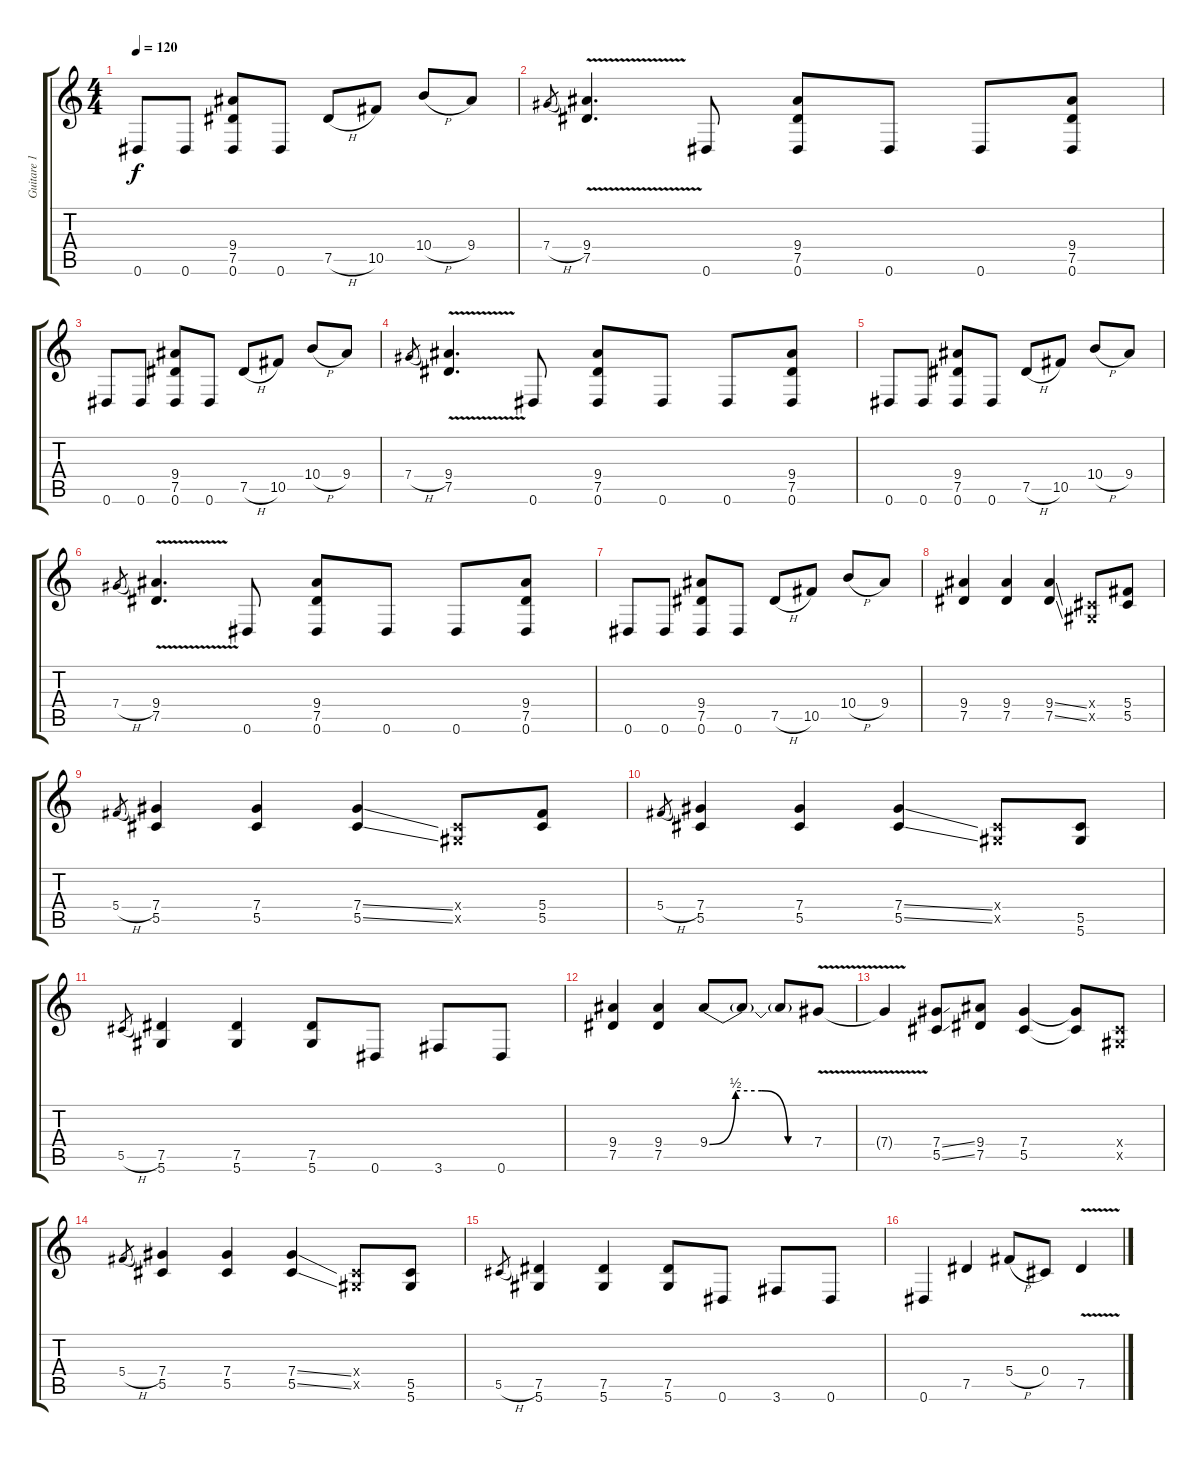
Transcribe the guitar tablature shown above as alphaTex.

\track ("Guitare 1 (James)" "Guitare 1 ") {instrument electricguitarclean}
\staff {score tabs}
\tuning (Eb4 Bb3 Gb3 Db3 Ab2 Eb2) {hide}
\ts (4 4)
\tempo 120
\clef g2
\ks c
0.6.8{dy f} 0.6.8 (9.4 7.5 0.6).8 0.6.8 7.5{h}.8 10.5.8 10.4{h}.8 9.4.8 |
7.4{h}.8{gr} (9.4{v} 7.5{v}).4{d} 0.6.8 (9.4 7.5 0.6).8 0.6.8 0.6.8 (9.4 7.5 0.6).8 |
0.6.8 0.6.8 (9.4 7.5 0.6).8 0.6.8 7.5{h}.8 10.5.8 10.4{h}.8 9.4.8 |
7.4{h}.8{gr} (9.4{v} 7.5{v}).4{d} 0.6.8 (9.4 7.5 0.6).8 0.6.8 0.6.8 (9.4 7.5 0.6).8 |
0.6.8 0.6.8 (9.4 7.5 0.6).8 0.6.8 7.5{h}.8 10.5.8 10.4{h}.8 9.4.8 |
7.4{h}.8{gr} (9.4{v} 7.5{v}).4{d} 0.6.8 (9.4 7.5 0.6).8 0.6.8 0.6.8 (9.4 7.5 0.6).8 |
0.6.8 0.6.8 (9.4 7.5 0.6).8 0.6.8 7.5{h}.8 10.5.8 10.4{h}.8 9.4.8 |
(9.4 7.5).4 (9.4 7.5).4 (9.4{ss} 7.5{ss}).4 (0.4{x} 0.5{x}).8 (5.4 5.5).8 |
5.4{h}.8{gr} (7.4 5.5).4 (7.4 5.5).4 (7.4{ss} 5.5{ss}).4 (0.4{x} 0.5{x}).8 (5.4 5.5).8 |
5.4{h}.8{gr} (7.4 5.5).4 (7.4 5.5).4 (7.4{ss} 5.5{ss}).4 (0.4{x} 0.5{x}).8 (5.5 5.6).8 |
5.5{h}.8{gr} (7.5 5.6).4 (7.5 5.6).4 (7.5 5.6).8 0.6.8 3.6.8 0.6.8 |
(9.4 7.5).4 (9.4 7.5).4 9.4{be (custom 0 0 15 2 30 2 45 0 60 0)}.8 9.4{t}.8 9.4{t}.8 7.4{v}.8 |
7.4{t}.4 (7.4{ss} 5.5{ss}).8 (9.4 7.5).8 (7.4 5.5).4 (7.4{t} 5.5{t}).8 (0.4{x} 0.5{x}).8 |
5.4{h}.8{gr} (7.4 5.5).4 (7.4 5.5).4 (7.4{ss} 5.5{ss}).4 (0.4{x} 0.5{x}).8 (5.5 5.6).8 |
5.5{h}.8{gr} (7.5 5.6).4 (7.5 5.6).4 (7.5 5.6).8 0.6.8 3.6.8 0.6.8 |
0.6.4 7.5.4 5.4{h}.8 0.4.8 7.5{v}.4
